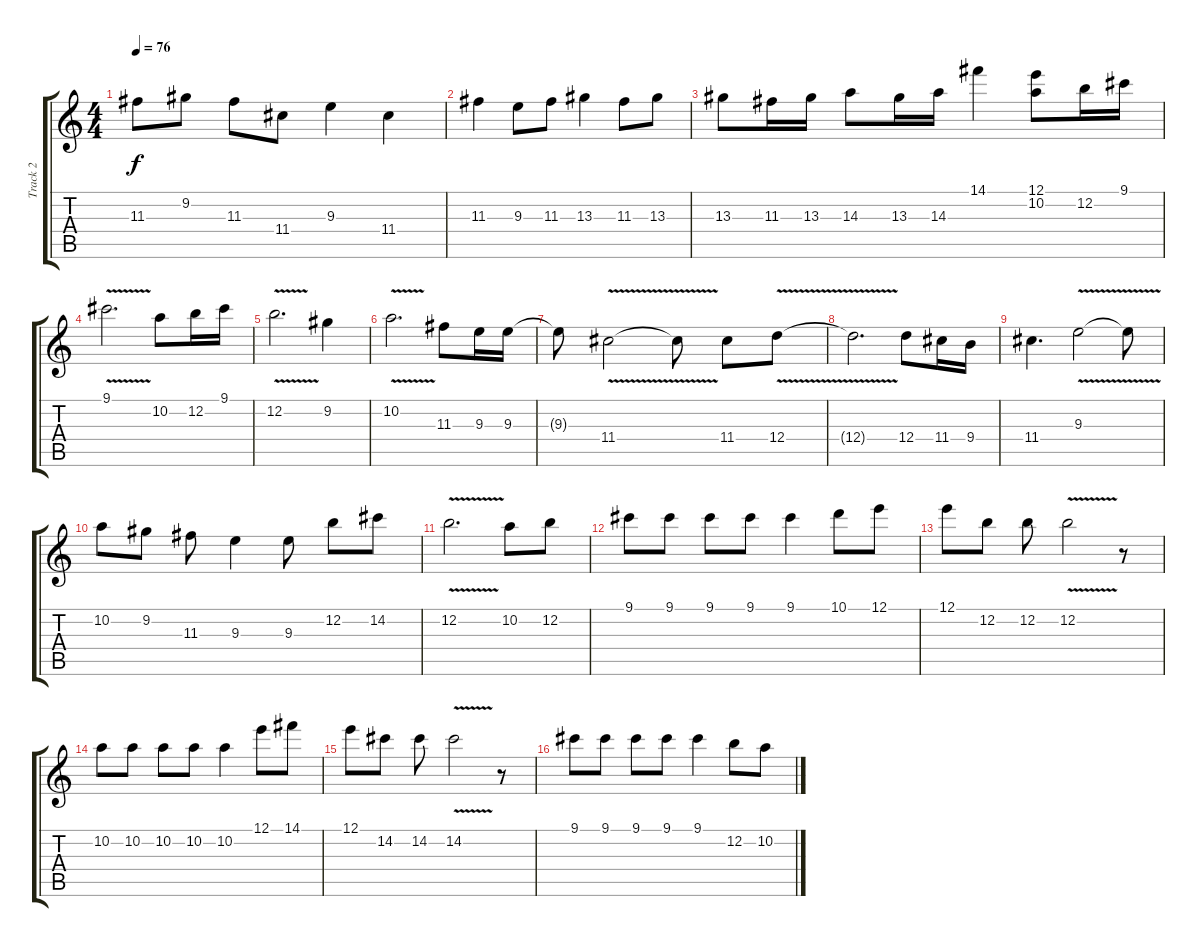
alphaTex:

\track ("Track 2" "Track 2") {instrument electricguitarclean}
\staff {score tabs}
\tuning (E4 B3 G3 D3 A2 E2) {hide}
\ts (4 4)
\tempo 76
\clef g2
\ks c
11.3.8{dy f} 9.2.8 11.3.8 11.4.8 9.3.4 11.4.4 |
11.3.4 9.3.8 11.3.8 13.3.4 11.3.8 13.3.8 |
13.3.8 11.3.16 13.3.16 14.3.8 13.3.16 14.3.16 14.1.4 (12.1 10.2).8 12.2.16 9.1.16 |
9.1{v}.2{d} 10.2.8 12.2.16 9.1.16 |
12.2{v}.2{d} 9.2.4 |
10.2{v}.2{d} 11.3.8 9.3.16 9.3.16 |
9.3{t}.8 11.4{v}.2 11.4{t}.8 11.4.8 12.4{v}.8 |
12.4{t}.2{d} 12.4.8 11.4.16 9.4.16 |
11.4.4{d} 9.3{v}.2 9.3{t}.8 |
10.2.8 9.2.8 11.3.8 9.3.4 9.3.8 12.2.8 14.2.8 |
12.2{v}.2{d} 10.2.8 12.2.8 |
9.1.8 9.1.8 9.1.8 9.1.8 9.1.4 10.1.8 12.1.8 |
12.1.8 12.2.8 12.2.8 12.2{v}.2 r.8 |
10.2.8 10.2.8 10.2.8 10.2.8 10.2.4 12.1.8 14.1.8 |
12.1.8 14.2.8 14.2.8 14.2{v}.2 r.8 |
9.1.8 9.1.8 9.1.8 9.1.8 9.1.4 12.2.8 10.2.8
